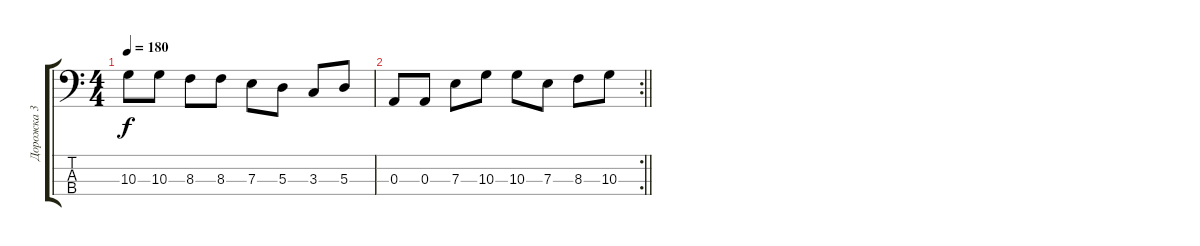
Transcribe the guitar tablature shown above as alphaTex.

\track ("Дорожка 3" "Дорожка 3") {instrument electricbassfinger}
\staff {score tabs}
\tuning (G2 D2 A1 E1) {hide}
\ts (4 4)
\tempo 180
\clef f4
\ks c
10.3.8{dy f} 10.3.8 8.3.8 8.3.8 7.3.8 5.3.8 3.3.8 5.3.8 |
\rc 2
\barLineRight lightlight
0.3.8 0.3.8 7.3.8 10.3.8 10.3.8 7.3.8 8.3.8 10.3.8
